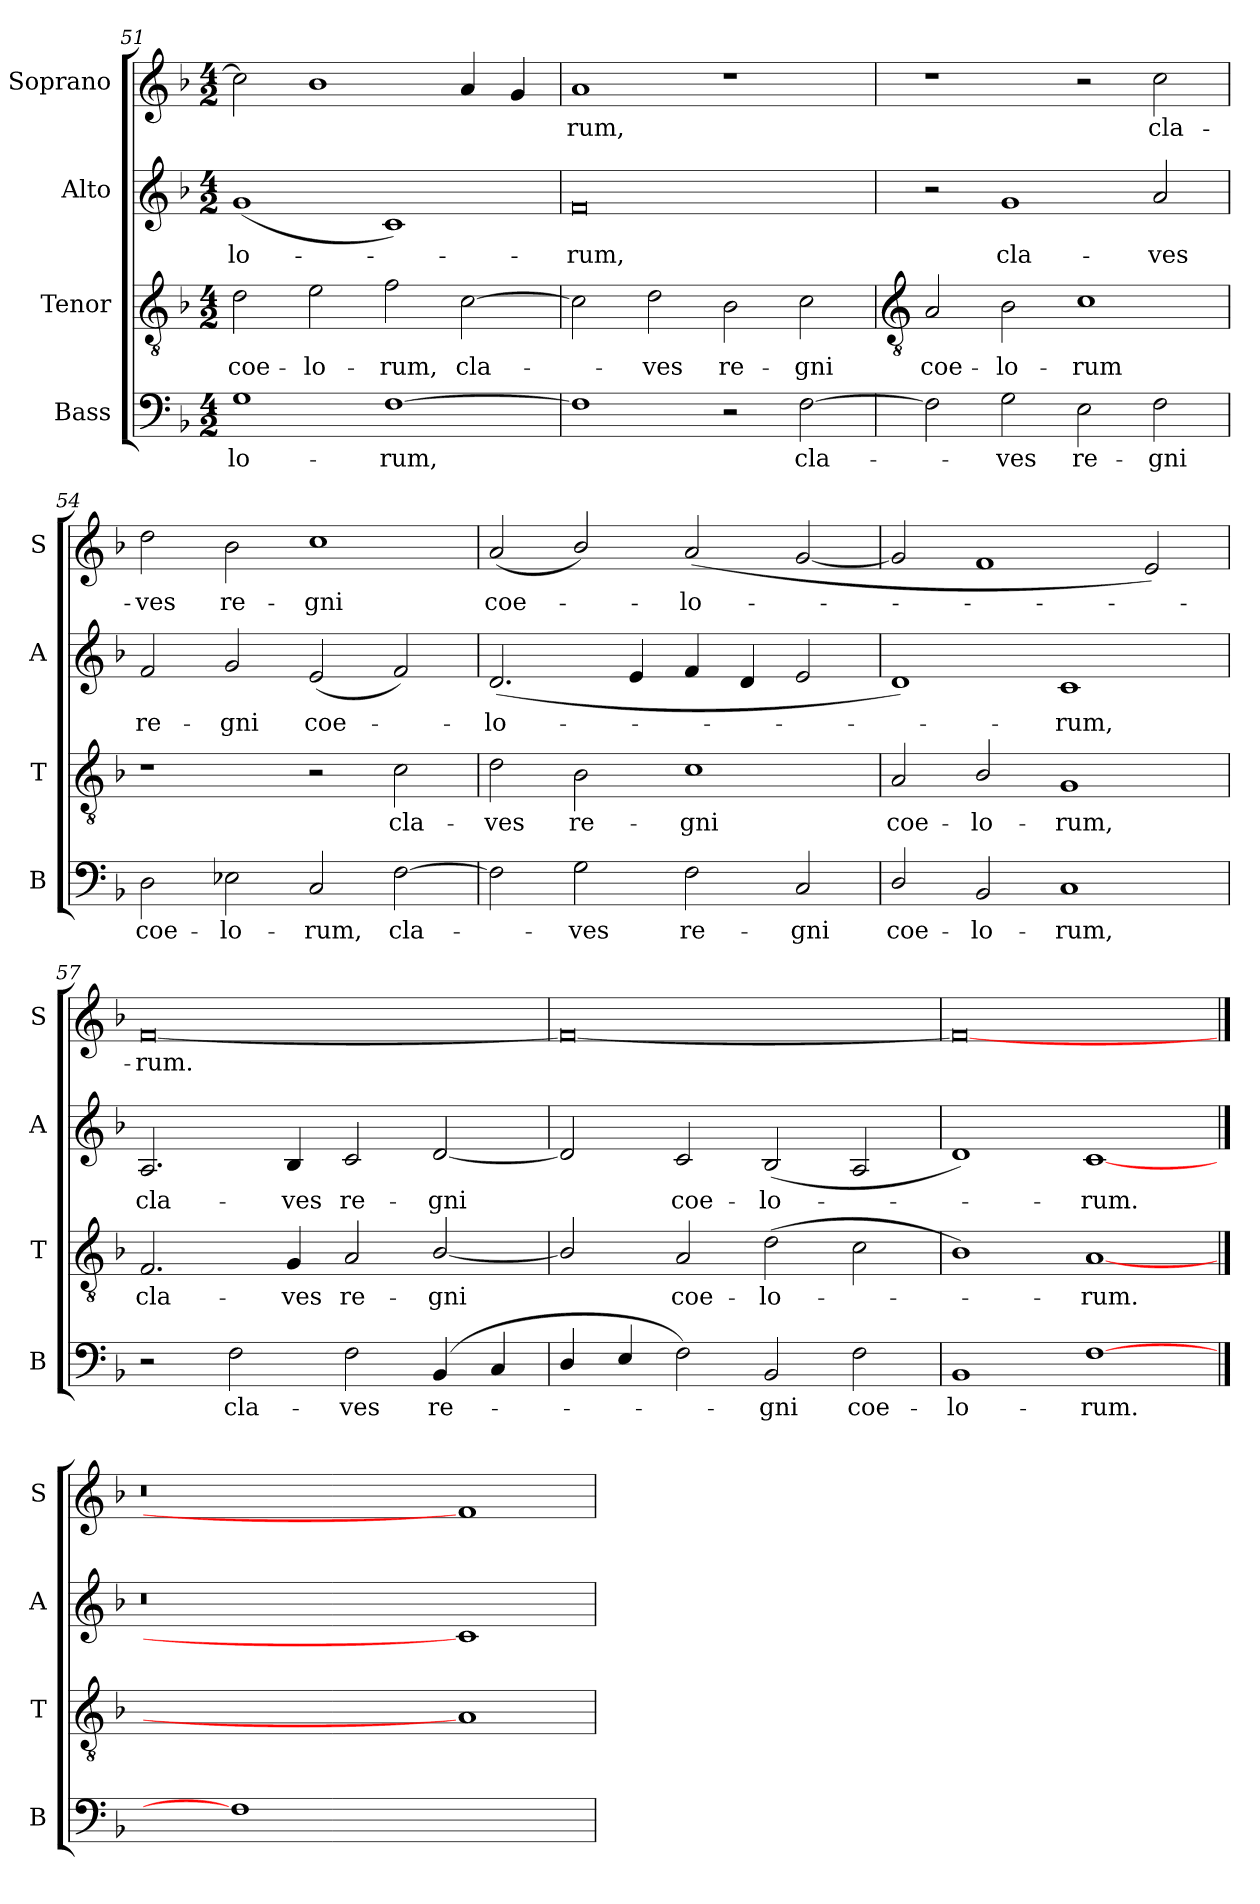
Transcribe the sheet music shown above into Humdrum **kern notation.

**kern	**text	**kern	**text	**kern	**text	**kern	**text
*part4	*part4	*part3	*part3	*part2	*part2	*part1	*part1
*staff4	*staff4	*staff3	*staff3	*staff2	*staff2	*staff1	*staff1
*I"Bass	*	*I"Tenor	*	*I"Alto	*	*I"Soprano	*
*I'B	*	*I'T	*	*I'A	*	*I'S	*
*clefF4	*	*clefGv2	*	*clefG2	*	*clefG2	*
*k[b-]	*	*k[b-]	*	*k[b-]	*	*k[b-]	*
*F:	*	*F:	*	*F:	*	*F:	*
*M4/2	*	*M4/2	*	*M4/2	*	*M4/2	*
=51	=51	=51	=51	=51	=51	=51	=51
!	!LO:LY:b	!	!LO:LY:b	!	!LO:LY:b	!	!
1G	lo-	2d	coe-	(<1g	lo-	2cc]	.
!	!	!	!LO:LY:b	!	!	!	!
.	.	2e	-lo-	.	.	1b-/	.
!	!LO:LY:b	!	!LO:LY:b	!	!	!	!
[1F	-rum,	2f	-rum,	1c)	.	.	.
!	!	!	!LO:LY:b	!	!	!	!
.	.	[2c	cla-	.	.	4a	.
.	.	.	.	.	.	4g	.
=52	=52	=52	=52	=52	=52	=52	=52
!	!	!	!	!	!LO:LY:b	!	!LO:LY:b
1F]	.	2c]	.	0f	rum,	1a	rum,
!	!	!	!LO:LY:b	!	!	!	!
.	.	2d	ves	.	.	.	.
!	!	!	!LO:LY:b	!	!	!	!
2r	.	2B-	re-	.	.	1r	.
!	!LO:LY:b	!	!LO:LY:b	!	!	!	!
[2F	cla-	2c	-gni	.	.	.	.
!!LO:LB:g=z
=53	=53	=53	=53	=53	=53	=53	=53
*	*	*clefGv2	*	*	*	*	*
!	!	!	!LO:LY:b	!	!	!	!
2F]	.	2A	coe-	2r	.	1r	.
!	!LO:LY:b	!	!LO:LY:b	!	!LO:LY:b	!	!
2G	ves	2B-	-lo-	1g	cla-	.	.
!	!LO:LY:b	!	!LO:LY:b	!	!	!	!
2E	re-	1c	-rum	.	.	2r	.
!	!LO:LY:b	!	!	!	!LO:LY:b	!	!LO:LY:b
2F	-gni	.	.	2a	-ves	2cc	cla-
=54	=54	=54	=54	=54	=54	=54	=54
!	!LO:LY:b	!	!	!	!LO:LY:b	!	!LO:LY:b
2D	coe-	1r	.	2f	re-	2dd	-ves
!	!LO:LY:b	!	!	!	!LO:LY:b	!	!LO:LY:b
2E-X	-lo-	.	.	2g	-gni	2b-	re-
!	!LO:LY:b	!	!	!	!LO:LY:b	!	!LO:LY:b
2C	-rum,	2r	.	(<2e	coe-	1cc	-gni
!	!LO:LY:b	!	!LO:LY:b	!	!	!	!
[2F	cla-	2c	cla-	2f)	.	.	.
=55	=55	=55	=55	=55	=55	=55	=55
!	!	!	!LO:LY:b	!	!LO:LY:b	!	!LO:LY:b
2F]	.	2d	-ves	(<2.d	lo-	(<2a	coe-
!	!LO:LY:b	!	!LO:LY:b	!	!	!	!
2G	ves	2B-	re-	.	.	2b-/)	.
.	.	.	.	4e	.	.	.
!	!LO:LY:b	!	!LO:LY:b	!	!	!	!LO:LY:b
2F	re-	1c	-gni	4f	.	(<2a	lo-
.	.	.	.	4d	.	.	.
!	!LO:LY:b	!	!	!	!	!	!
2C	-gni	.	.	2e	.	[2g	.
=56	=56	=56	=56	=56	=56	=56	=56
!	!LO:LY:b	!	!LO:LY:b	!	!	!	!
2D/	coe-	2A	coe-	1d)	.	2g]	.
!	!LO:LY:b	!	!LO:LY:b	!	!	!	!
2BB-	-lo-	2B-/	-lo-	.	.	1f	.
!	!LO:LY:b	!	!LO:LY:b	!	!LO:LY:b	!	!
1C	-rum,	1G	-rum,	1c	rum,	.	.
.	.	.	.	.	.	2e)	.
=57	=57	=57	=57	=57	=57	=57	=57
!	!	!	!LO:LY:b	!	!LO:LY:b	!	!LO:LY:b
2r	.	2.F	cla-	2.A	cla-	[0f	rum.
!	!LO:LY:b	!	!	!	!	!	!
2F	cla-	.	.	.	.	.	.
!	!	!	!LO:LY:b	!	!LO:LY:b	!	!
.	.	4G	-ves	4B-	-ves	.	.
!	!LO:LY:b	!	!LO:LY:b	!	!LO:LY:b	!	!
2F	-ves	2A	re-	2c	re-	.	.
!	!LO:LY:b	!	!LO:LY:b	!	!LO:LY:b	!	!
(<4BB-	re-	[2B-/	-gni	[2d	-gni	.	.
4C	.	.	.	.	.	.	.
=58	=58	=58	=58	=58	=58	=58	=58
4D/	.	2B-/]	.	2d]	.	0f_	.
4E/	.	.	.	.	.	.	.
!	!	!	!LO:LY:b	!	!LO:LY:b	!	!
2F)	.	2A	coe-	2c	coe-	.	.
!	!LO:LY:b	!	!LO:LY:b	!	!LO:LY:b	!	!
2BB-	gni	(>2d	-lo-	(<2B-	-lo-	.	.
!	!LO:LY:b	!	!	!	!	!	!
2F	coe-	2c	.	2A	.	.	.
=59	=59	=59	=59	=59	=59	=59	=59
!	!LO:LY:b	!	!	!	!	!	!
1BB-	-lo-	1B-)	.	1d)	.	0f_	.
!	!LO:LY:b	!	!LO:LY:b	!	!LO:LY:b	!	!
[1F	-rum.	[1A	rum.	[1c	rum.	.	.
==60	==60	==60	==60	==60	==60	==60	==60
2ryy	.	0ryy	.	0r	.	0r	.
1F]	.	.	.	.	.	.	.
1.ryy	.	.	.	.	.	.	.
.	.	1A]	.	1c]	.	1f]	.
=	=	=	=	=	=	=	=
*-	*-	*-	*-	*-	*-	*-	*-
